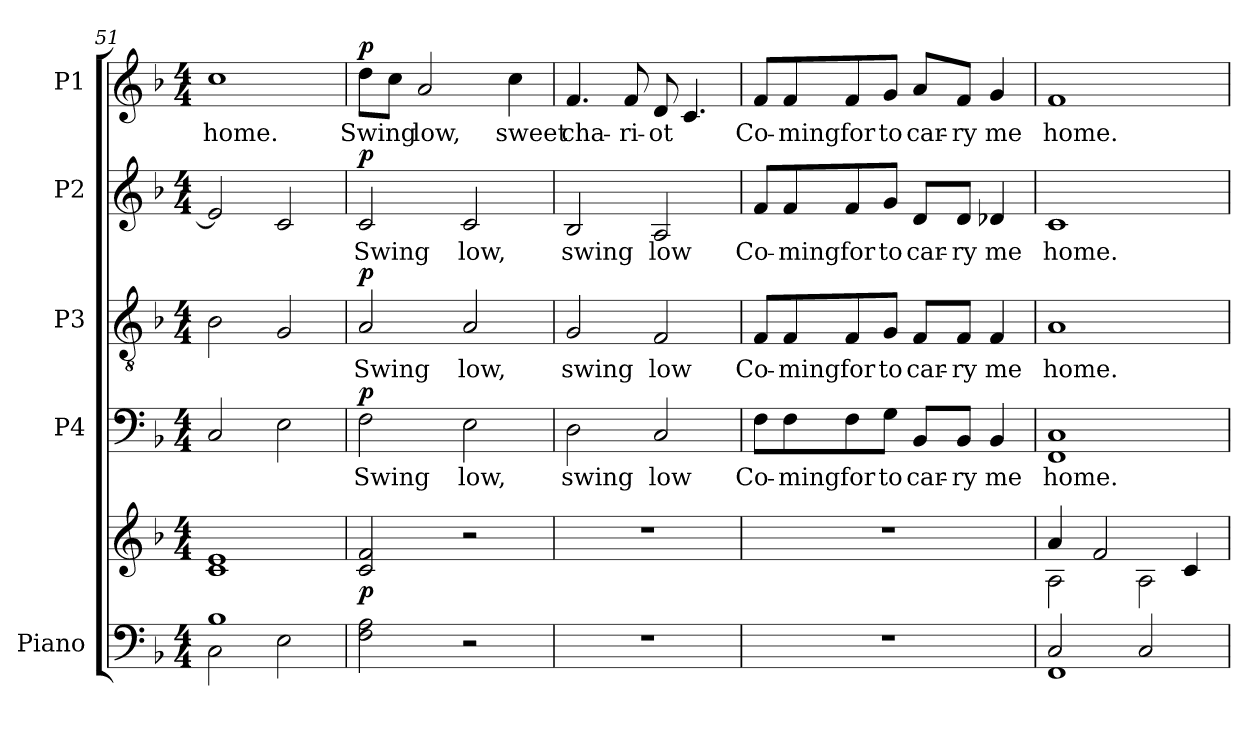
**kern	**kern	**dynam	**kern	**text	**dynam	**kern	**text	**dynam	**kern	**text	**dynam	**kern	**text	**dynam
*part5	*part5	*part5	*part4	*part4	*part4	*part3	*part3	*part3	*part2	*part2	*part2	*part1	*part1	*part1
*staff6	*staff5	*staff5/6	*staff4	*staff4	*staff4	*staff3	*staff3	*staff3	*staff2	*staff2	*staff2	*staff1	*staff1	*staff1
*I"Piano	*	*	*I"P4	*	*	*I"P3	*	*	*I"P2	*	*	*I"P1	*	*
!!LO:PB:g=z
*clefF4	*clefG2	*	*clefF4	*	*	*clefGv2	*	*	*clefG2	*	*	*clefG2	*	*
*	*	*	*	*	*	*ITrd7c12	*	*	*	*	*	*	*	*
*k[b-]	*k[b-]	*	*k[b-]	*	*	*k[b-]	*	*	*k[b-]	*	*	*k[b-]	*	*
*F:	*F:	*	*F:	*	*	*F:	*	*	*F:	*	*	*F:	*	*
*M4/4	*M4/4	*	*M4/4	*	*	*M4/4	*	*	*M4/4	*	*	*M4/4	*	*
=51	=51	=51	=51	=51	=51	=51	=51	=51	=51	=51	=51	=51	=51	=51
*^	*^	*	*	*	*	*	*	*	*	*	*	*	*	*
!	!	!	!	!	!	!	!	!	!	!	!	!	!	!	!LO:LY:b:color=#000000	!
1B-i	2Ci\	1ei	1ci	.	2Ci/	.	.	2BB-i\	.	.	2ei/]	.	.	1cci	home.	.
.	2Ei\	.	.	.	2Ei\	.	.	2GGi/	.	.	2ci/	.	.	.	.	.
*v	*v	*	*	*	*	*	*	*	*	*	*	*	*	*	*	*
*	*v	*v	*	*	*	*	*	*	*	*	*	*	*	*	*
=52	=52	=52	=52	=52	=52	=52	=52	=52	=52	=52	=52	=52	=52	=52
*^	*	*	*	*	*	*	*	*	*	*	*	*	*	*
!	!	!	!	!	!LO:LY:b:color=#000000	!	!	!	!	!	!	!	!	!	!
*v	*v	*	*	*	*	*	*	*	*	*	*	*	*	*	*
*^	*	*	*	*	*	*	*	*	*	*	*	*	*	*
!	!	!	!	!	!	!	!	!LO:LY:b:color=#000000	!	!	!	!	!	!	!
*v	*v	*	*	*	*	*	*	*	*	*	*	*	*	*	*
*^	*	*	*	*	*	*	*	*	*	*	*	*	*	*
!	!	!	!	!	!	!	!	!	!	!	!LO:LY:b:color=#000000	!	!	!	!
*v	*v	*	*	*	*	*	*	*	*	*	*	*	*	*	*
*^	*	*	*	*	*	*	*	*	*	*	*	*	*	*
!	!	!	!	!	!	!	!	!	!	!	!	!	!	!LO:LY:b:color=#000000	!
*v	*v	*	*	*	*	*	*	*	*	*	*	*	*	*	*
2Fi\ 2Ai	2ci/ 2fi	p	2Fi\	Swing	p	2AAi/	Swing	p	2ci/	Swing	p	8ddi\L	Swing	p
.	.	.	.	.	.	.	.	.	.	.	.	8cci\J	.	.
!	!	!	!	!	!	!	!	!	!	!	!	!	!LO:LY:b:color=#000000	!
.	.	.	.	.	.	.	.	.	.	.	.	2ai/	low,	.
!	!	!	!	!LO:LY:b:color=#000000	!	!	!	!	!	!	!	!	!	!
!	!	!	!	!	!	!	!LO:LY:b:color=#000000	!	!	!	!	!	!	!
!	!	!	!	!	!	!	!	!	!	!LO:LY:b:color=#000000	!	!	!	!
2r	2r	.	2Ei\	low,	.	2AAi/	low,	.	2ci/	low,	.	.	.	.
!	!	!	!	!	!	!	!	!	!	!	!	!	!LO:LY:b:color=#000000	!
.	.	.	.	.	.	.	.	.	.	.	.	4cci\	sweet	.
=53	=53	=53	=53	=53	=53	=53	=53	=53	=53	=53	=53	=53	=53	=53
!	!	!	!	!LO:LY:b:color=#000000	!	!	!	!	!	!	!	!	!	!
!	!	!	!	!	!	!	!LO:LY:b:color=#000000	!	!	!	!	!	!	!
!	!	!	!	!	!	!	!	!	!	!LO:LY:b:color=#000000	!	!	!	!
!	!	!	!	!	!	!	!	!	!	!	!	!	!LO:LY:b:color=#000000	!
1r	1r	.	2Di\	swing	.	2GGi/	swing	.	2B-i/	swing	.	4.fi/	cha-	.
!	!	!	!	!	!	!	!	!	!	!	!	!	!LO:LY:b:color=#000000	!
.	.	.	.	.	.	.	.	.	.	.	.	8fi/	-ri-	.
!	!	!	!	!LO:LY:b:color=#000000	!	!	!	!	!	!	!	!	!	!
!	!	!	!	!	!	!	!LO:LY:b:color=#000000	!	!	!	!	!	!	!
!	!	!	!	!	!	!	!	!	!	!LO:LY:b:color=#000000	!	!	!	!
!	!	!	!	!	!	!	!	!	!	!	!	!	!LO:LY:b:color=#000000	!
.	.	.	2Ci/	low	.	2FFi/	low	.	2Ai/	low	.	8di/	-ot	.
.	.	.	.	.	.	.	.	.	.	.	.	4.ci/	.	.
=54	=54	=54	=54	=54	=54	=54	=54	=54	=54	=54	=54	=54	=54	=54
!	!	!	!	!LO:LY:b:color=#000000	!	!	!	!	!	!	!	!	!	!
!	!	!	!	!	!	!	!LO:LY:b:color=#000000	!	!	!	!	!	!	!
!	!	!	!	!	!	!	!	!	!	!LO:LY:b:color=#000000	!	!	!	!
!	!	!	!	!	!	!	!	!	!	!	!	!	!LO:LY:b:color=#000000	!
1r	1r	.	8Fi\L	Co-	.	8FFi/L	Co-	.	8fi/L	Co-	.	8fi/L	Co-	.
!	!	!	!	!LO:LY:b:color=#000000	!	!	!	!	!	!	!	!	!	!
!	!	!	!	!	!	!	!LO:LY:b:color=#000000	!	!	!	!	!	!	!
!	!	!	!	!	!	!	!	!	!	!LO:LY:b:color=#000000	!	!	!	!
!	!	!	!	!	!	!	!	!	!	!	!	!	!LO:LY:b:color=#000000	!
.	.	.	8Fi\	-ming	.	8FFi/	-ming	.	8fi/	-ming	.	8fi/	-ming	.
!	!	!	!	!LO:LY:b:color=#000000	!	!	!	!	!	!	!	!	!	!
!	!	!	!	!	!	!	!LO:LY:b:color=#000000	!	!	!	!	!	!	!
!	!	!	!	!	!	!	!	!	!	!LO:LY:b:color=#000000	!	!	!	!
!	!	!	!	!	!	!	!	!	!	!	!	!	!LO:LY:b:color=#000000	!
.	.	.	8Fi\	for	.	8FFi/	for	.	8fi/	for	.	8fi/	for	.
!	!	!	!	!LO:LY:b:color=#000000	!	!	!	!	!	!	!	!	!	!
!	!	!	!	!	!	!	!LO:LY:b:color=#000000	!	!	!	!	!	!	!
!	!	!	!	!	!	!	!	!	!	!LO:LY:b:color=#000000	!	!	!	!
!	!	!	!	!	!	!	!	!	!	!	!	!	!LO:LY:b:color=#000000	!
.	.	.	8Gi\J	to	.	8GGi/J	to	.	8gi/J	to	.	8gi/J	to	.
!	!	!	!	!LO:LY:b:color=#000000	!	!	!	!	!	!	!	!	!	!
!	!	!	!	!	!	!	!LO:LY:b:color=#000000	!	!	!	!	!	!	!
!	!	!	!	!	!	!	!	!	!	!LO:LY:b:color=#000000	!	!	!	!
!	!	!	!	!	!	!	!	!	!	!	!	!	!LO:LY:b:color=#000000	!
.	.	.	8BB-i/L	car-	.	8FFi/L	car-	.	8di/L	car-	.	8ai/L	car-	.
!	!	!	!	!LO:LY:b:color=#000000	!	!	!	!	!	!	!	!	!	!
!	!	!	!	!	!	!	!LO:LY:b:color=#000000	!	!	!	!	!	!	!
!	!	!	!	!	!	!	!	!	!	!LO:LY:b:color=#000000	!	!	!	!
!	!	!	!	!	!	!	!	!	!	!	!	!	!LO:LY:b:color=#000000	!
.	.	.	8BB-i/J	-ry	.	8FFi/J	-ry	.	8di/J	-ry	.	8fi/J	-ry	.
!	!	!	!	!LO:LY:b:color=#000000	!	!	!	!	!	!	!	!	!	!
!	!	!	!	!	!	!	!LO:LY:b:color=#000000	!	!	!	!	!	!	!
!	!	!	!	!	!	!	!	!	!	!LO:LY:b:color=#000000	!	!	!	!
!	!	!	!	!	!	!	!	!	!	!	!	!	!LO:LY:b:color=#000000	!
.	.	.	4BB-i/	me	.	4FFi/	me	.	4d-Xi/	me	.	4gi/	me	.
=55	=55	=55	=55	=55	=55	=55	=55	=55	=55	=55	=55	=55	=55	=55
*^	*^	*	*	*	*	*	*	*	*	*	*	*	*	*
!	!	!	!	!	!	!LO:LY:b:color=#000000	!	!	!	!	!	!	!	!	!	!
*	*	*	*	*	*^	*	*	*	*	*	*	*	*	*	*	*
!	!	!	!	!	!	!	!	!	!	!LO:LY:b:color=#000000	!	!	!	!	!	!	!
!	!	!	!	!	!	!	!	!	!	!	!	!	!LO:LY:b:color=#000000	!	!	!	!
!	!	!	!	!	!	!	!	!	!	!	!	!	!	!	!	!LO:LY:b:color=#000000	!
2Ci/	1FFi	4ai/	2Ai\	.	1Ci	1FFi	home.	.	1AAi	home.	.	1ci	home.	.	1fi	home.	.
.	.	2fi/	.	.	.	.	.	.	.	.	.	.	.	.	.	.	.
2Ci/	.	.	2Ai\	.	.	.	.	.	.	.	.	.	.	.	.	.	.
.	.	4ci/	.	.	.	.	.	.	.	.	.	.	.	.	.	.	.
*v	*v	*	*	*	*v	*v	*	*	*	*	*	*	*	*	*	*	*
*	*v	*v	*	*	*	*	*	*	*	*	*	*	*	*	*
=	=	=	=	=	=	=	=	=	=	=	=	=	=	=
*-	*-	*-	*-	*-	*-	*-	*-	*-	*-	*-	*-	*-	*-	*-
